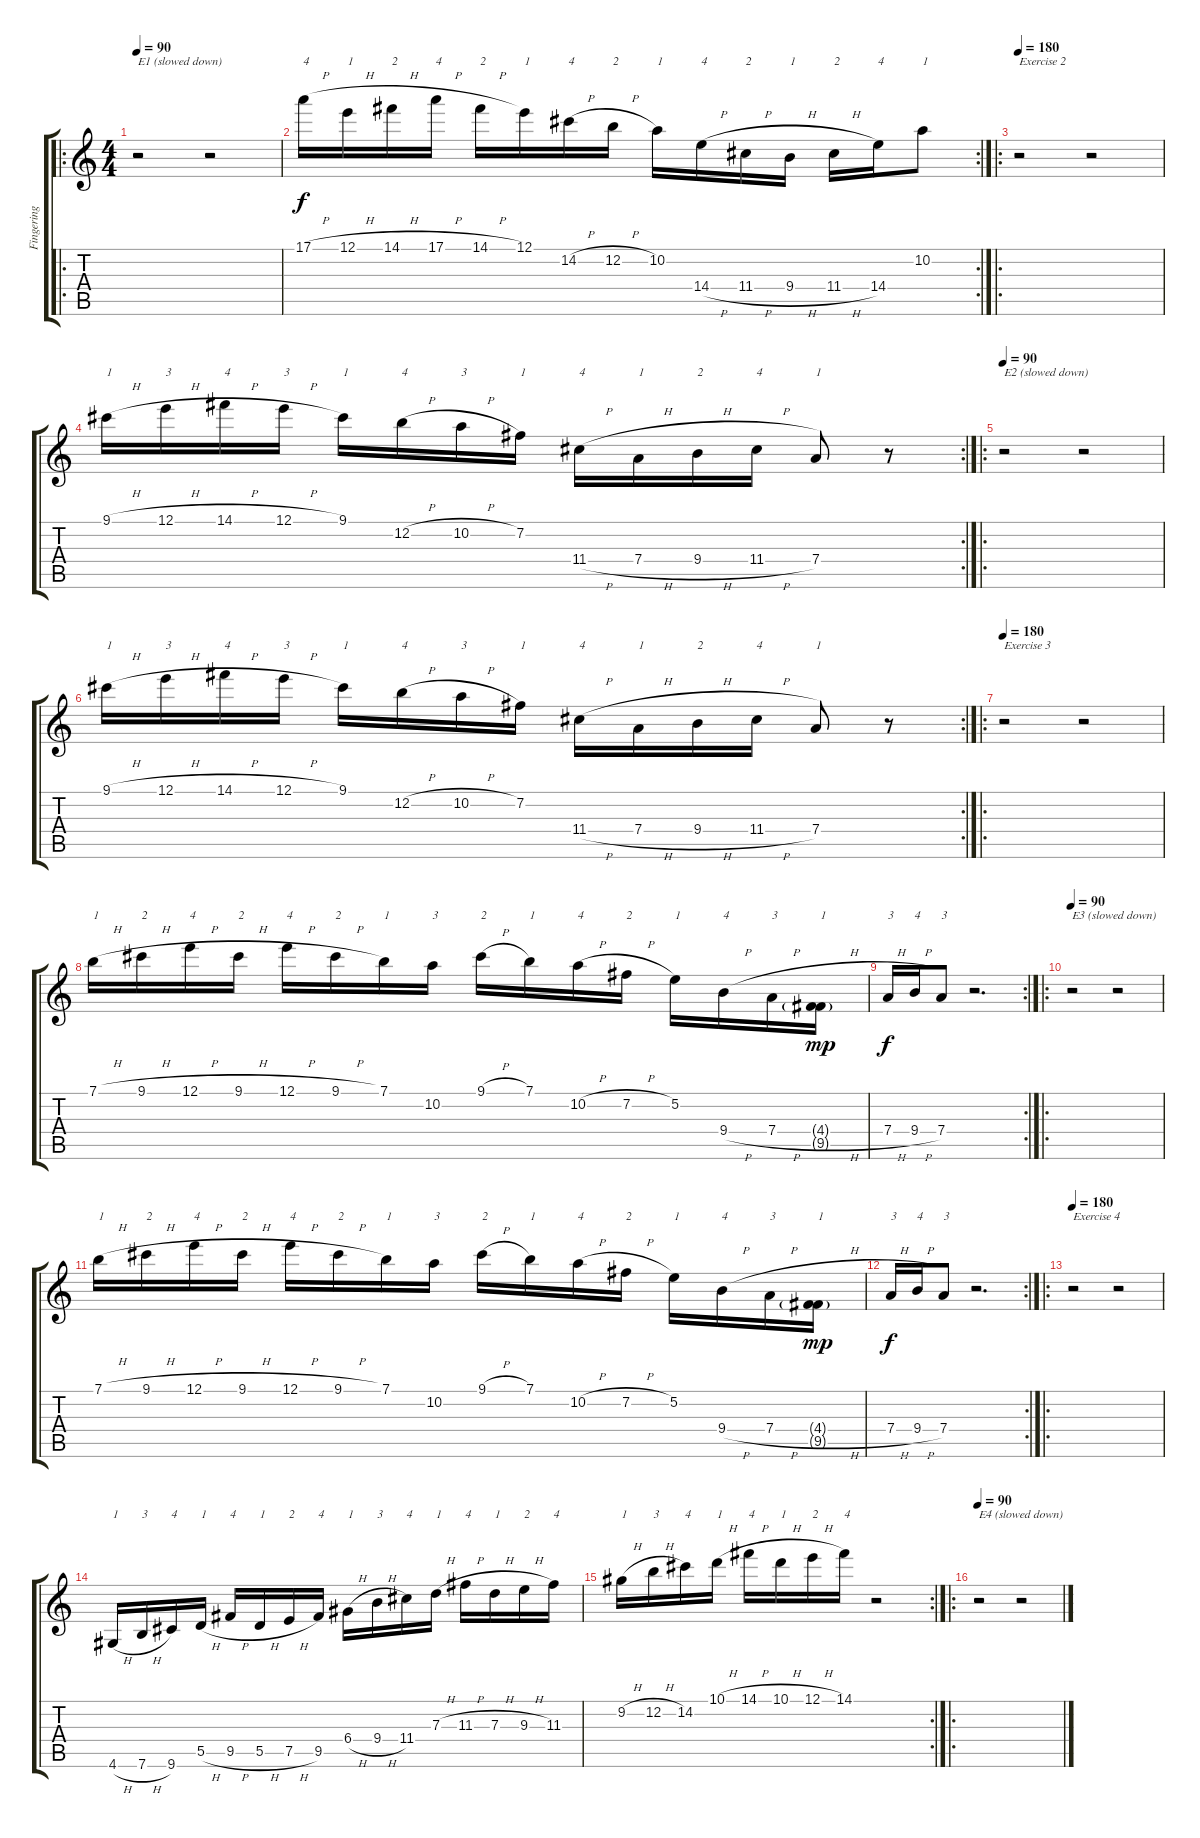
\track ("Fingering" "Fingering") {instrument distortionguitar}
\staff {score tabs}
\tuning (E4 B3 G3 D3 A2 E2) {hide}
\ro
\ts (4 4)
\tempo 90
\clef g2
\ks c
r.2{txt "E1 (slowed down)" dy f} r.2 |
\rc 2
17.1{h}.16{txt "4"} 12.1{h}.16{txt "1"} 14.1{h}.16{txt "2"} 17.1{h}.16{txt "4"} 14.1{h}.16{txt "2"} 12.1.16{txt "1"} 14.2{h}.16{txt "4"} 12.2{h}.16{txt "2"} 10.2.16{txt "1"} 14.4{h}.16{txt "4"} 11.4{h}.16{txt "2"} 9.4{h}.16{txt "1"} 11.4{h}.16{txt "2"} 14.4.16{txt "4"} 10.2.8{txt "1"} |
\ro
\tempo 180
r.2{txt "Exercise 2"} r.2 |
\rc 2
9.1{h}.16{txt "1"} 12.1{h}.16{txt "3"} 14.1{h}.16{txt "4"} 12.1{h}.16{txt "3"} 9.1.16{txt "1"} 12.2{h}.16{txt "4"} 10.2{h}.16{txt "3"} 7.2.16{txt "1"} 11.4{h}.16{txt "4"} 7.4{h}.16{txt "1"} 9.4{h}.16{txt "2"} 11.4{h}.16{txt "4"} 7.4.8{txt "1"} r.8 |
\ro
\tempo 90
r.2{txt "E2 (slowed down)"} r.2 |
\rc 2
9.1{h}.16{txt "1"} 12.1{h}.16{txt "3"} 14.1{h}.16{txt "4"} 12.1{h}.16{txt "3"} 9.1.16{txt "1"} 12.2{h}.16{txt "4"} 10.2{h}.16{txt "3"} 7.2.16{txt "1"} 11.4{h}.16{txt "4"} 7.4{h}.16{txt "1"} 9.4{h}.16{txt "2"} 11.4{h}.16{txt "4"} 7.4.8{txt "1"} r.8 |
\ro
\tempo 180
r.2{txt "Exercise 3"} r.2 |
7.1{h}.16{txt "1"} 9.1{h}.16{txt "2"} 12.1{h}.16{txt "4"} 9.1{h}.16{txt "2"} 12.1{h}.16{txt "4"} 9.1{h}.16{txt "2"} 7.1.16{txt "1"} 10.2.16{txt "3"} 9.1{h}.16{txt "2"} 7.1.16{txt "1"} 10.2{h}.16{txt "4"} 7.2{h}.16{txt "2"} 5.2.16{txt "1"} 9.4{h}.16{txt "4"} 7.4{h}.16{txt "3"} (4.4{h g} 9.5{g}).16{txt "1" dy mp} |
\rc 2
7.4{h}.16{txt "3" dy f} 9.4{h}.16{txt "4"} 7.4.8{txt "3"} r.2{d} |
\ro
\tempo 90
r.2{txt "E3 (slowed down)"} r.2 |
7.1{h}.16{txt "1"} 9.1{h}.16{txt "2"} 12.1{h}.16{txt "4"} 9.1{h}.16{txt "2"} 12.1{h}.16{txt "4"} 9.1{h}.16{txt "2"} 7.1.16{txt "1"} 10.2.16{txt "3"} 9.1{h}.16{txt "2"} 7.1.16{txt "1"} 10.2{h}.16{txt "4"} 7.2{h}.16{txt "2"} 5.2.16{txt "1"} 9.4{h}.16{txt "4"} 7.4{h}.16{txt "3"} (4.4{h g} 9.5{g}).16{txt "1" dy mp} |
\rc 2
7.4{h}.16{txt "3" dy f} 9.4{h}.16{txt "4"} 7.4.8{txt "3"} r.2{d} |
\ro
\tempo 180
r.2{txt "Exercise 4"} r.2 |
4.6{h}.16{txt "1"} 7.6{h}.16{txt "3"} 9.6.16{txt "4"} 5.5{h}.16{txt "1"} 9.5{h}.16{txt "4"} 5.5{h}.16{txt "1"} 7.5{h}.16{txt "2"} 9.5.16{txt "4"} 6.4{h}.16{txt "1"} 9.4{h}.16{txt "3"} 11.4.16{txt "4"} 7.3{h}.16{txt "1"} 11.3{h}.16{txt "4"} 7.3{h}.16{txt "1"} 9.3{h}.16{txt "2"} 11.3.16{txt "4"} |
\rc 2
9.2{h}.16{txt "1"} 12.2{h}.16{txt "3"} 14.2.16{txt "4"} 10.1{h}.16{txt "1"} 14.1{h}.16{txt "4"} 10.1{h}.16{txt "1"} 12.1{h}.16{txt "2"} 14.1.16{txt "4"} r.2 |
\ro
\tempo 90
r.2{txt "E4 (slowed down)"} r.2
